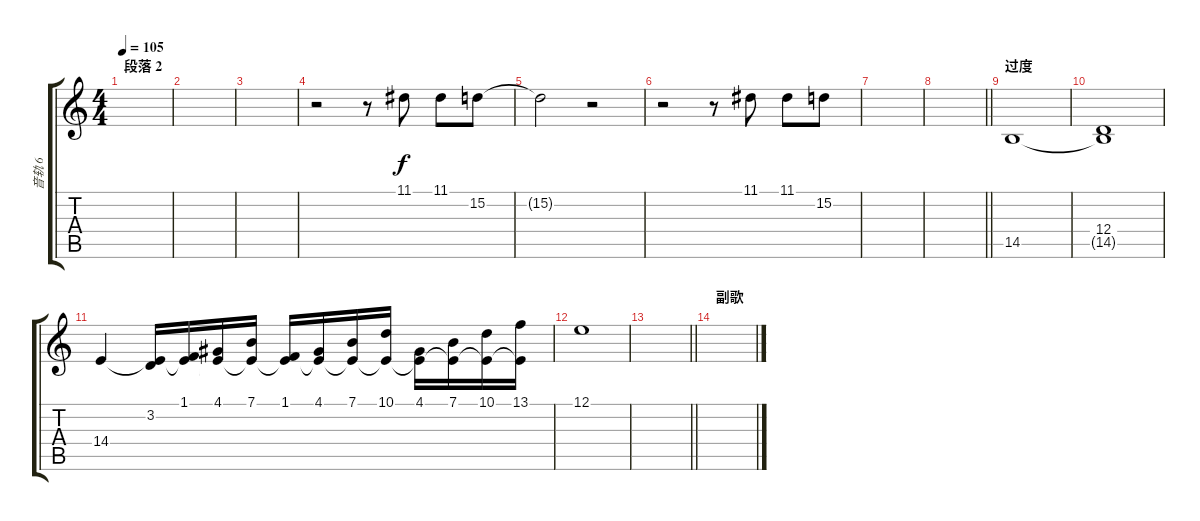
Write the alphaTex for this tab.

\track ("音轨 6" "音轨 6") {instrument drawbarorgan}
\staff {score tabs}
\tuning (E4 B3 G3 D3 A2 E2) {hide}
\ts (4 4)
\section ("" "段落 2")
\tempo 105
\clef g2
\ks c
|
|
|
r.2 r.8 11.1.8 11.1.8 15.2.8 |
15.2{t}.2 r.2 |
r.2 r.8 11.1.8 11.1.8 15.2.8 |
|
\barLineRight lightlight
|
\section ("" "过度")
14.5.1 |
(12.4 14.5{t}).1 |
14.4.4 (3.2 14.4{t}).16 (1.1 14.4{t}).16 (4.1 14.4{t}).16 (7.1 14.4{t}).16 (1.1 14.4{t}).16 (4.1 14.4{t}).16 (7.1 14.4{t}).16 (10.1 14.4{t}).16 (4.1 14.4{t}).16 (7.1 14.4{t}).16 (10.1 14.4{t}).16 (13.1 14.4{t}).16 |
12.1.1 |
\barLineRight lightlight
|
\section ("" "副歌")
